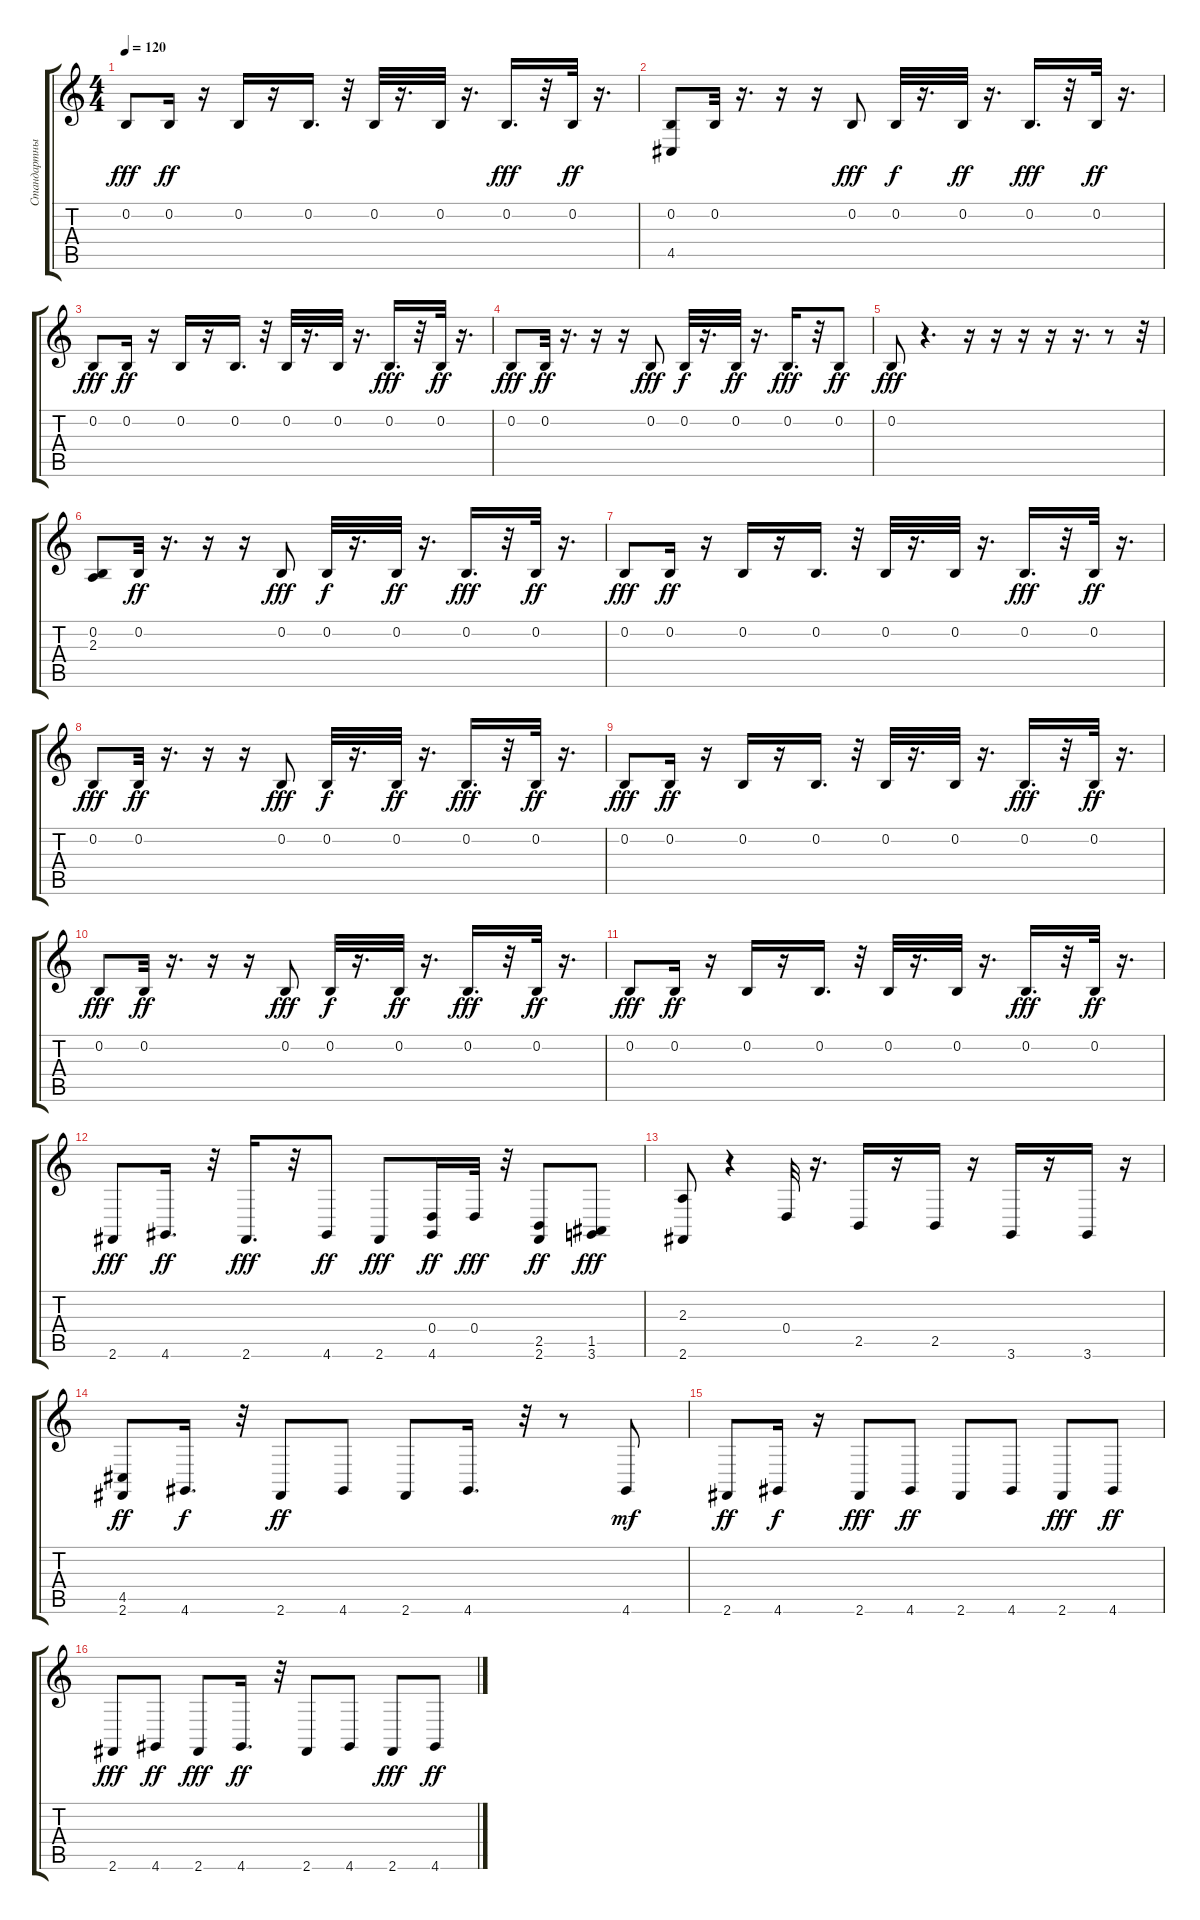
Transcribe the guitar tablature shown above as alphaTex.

\track ("Стандартный Набор" "Стандартны") {instrument synthdrum}
\staff {score tabs}
\tuning (E4 B3 G3 D3 A2 E2) {hide}
\ts (4 4)
\tempo 120
\clef g2
\ks c
0.2.8{dy fff} 0.2.16{dy ff} r.16 0.2.16 r.16 0.2.16{d} r.32 0.2.32 r.16{d} 0.2.32 r.16{d} 0.2.16{d dy fff} r.32 0.2.32{dy ff} r.16{d} |
(0.2 4.5).8 0.2.32 r.16{d} r.16 r.16 0.2.8{dy fff} 0.2.32{dy f} r.16{d} 0.2.32{dy ff} r.16{d} 0.2.16{d dy fff} r.32 0.2.32{dy ff} r.16{d} |
0.2.8{dy fff} 0.2.16{dy ff} r.16 0.2.16 r.16 0.2.16{d} r.32 0.2.32 r.16{d} 0.2.32 r.16{d} 0.2.16{d dy fff} r.32 0.2.32{dy ff} r.16{d} |
0.2.8{dy fff} 0.2.32{dy ff} r.16{d} r.16 r.16 0.2.8{dy fff} 0.2.32{dy f} r.16{d} 0.2.32{dy ff} r.16{d} 0.2.16{d dy fff} r.32 0.2.8{dy ff} |
0.2.8{dy fff} r.4{d} r.16 r.16 r.16 r.16 r.16{d} r.8 r.32 |
(0.2 2.3).8 0.2.32{dy ff} r.16{d} r.16 r.16 0.2.8{dy fff} 0.2.32{dy f} r.16{d} 0.2.32{dy ff} r.16{d} 0.2.16{d dy fff} r.32 0.2.32{dy ff} r.16{d} |
0.2.8{dy fff} 0.2.16{dy ff} r.16 0.2.16 r.16 0.2.16{d} r.32 0.2.32 r.16{d} 0.2.32 r.16{d} 0.2.16{d dy fff} r.32 0.2.32{dy ff} r.16{d} |
0.2.8{dy fff} 0.2.32{dy ff} r.16{d} r.16 r.16 0.2.8{dy fff} 0.2.32{dy f} r.16{d} 0.2.32{dy ff} r.16{d} 0.2.16{d dy fff} r.32 0.2.32{dy ff} r.16{d} |
0.2.8{dy fff} 0.2.16{dy ff} r.16 0.2.16 r.16 0.2.16{d} r.32 0.2.32 r.16{d} 0.2.32 r.16{d} 0.2.16{d dy fff} r.32 0.2.32{dy ff} r.16{d} |
0.2.8{dy fff} 0.2.32{dy ff} r.16{d} r.16 r.16 0.2.8{dy fff} 0.2.32{dy f} r.16{d} 0.2.32{dy ff} r.16{d} 0.2.16{d dy fff} r.32 0.2.32{dy ff} r.16{d} |
0.2.8{dy fff} 0.2.16{dy ff} r.16 0.2.16 r.16 0.2.16{d} r.32 0.2.32 r.16{d} 0.2.32 r.16{d} 0.2.16{d dy fff} r.32 0.2.32{dy ff} r.16{d} |
2.6.8{dy fff} 4.6.16{d dy ff} r.32 2.6.16{d dy fff} r.32 4.6.8{dy ff} 2.6.8{dy fff} (0.4 4.6).16{dy ff} 0.4.32{dy fff} r.32 (2.5 2.6).8{dy ff} (1.5 3.6).8{dy fff} |
(2.3 2.6).8 r.4 0.4.32 r.16{d} 2.5.16 r.16 2.5.16 r.16 3.6.16 r.16 3.6.16 r.16 |
(4.5 2.6).8{dy ff} 4.6.16{d dy f} r.32 2.6.8{dy ff} 4.6.8 2.6.8 4.6.16{d} r.32 r.8 4.6.8{dy mf} |
2.6.8{dy ff} 4.6.16{dy f} r.16 2.6.8{dy fff} 4.6.8{dy ff} 2.6.8 4.6.8 2.6.8{dy fff} 4.6.8{dy ff} |
2.6.8{dy fff} 4.6.8{dy ff} 2.6.8{dy fff} 4.6.16{d dy ff} r.32 2.6.8 4.6.8 2.6.8{dy fff} 4.6.8{dy ff}
